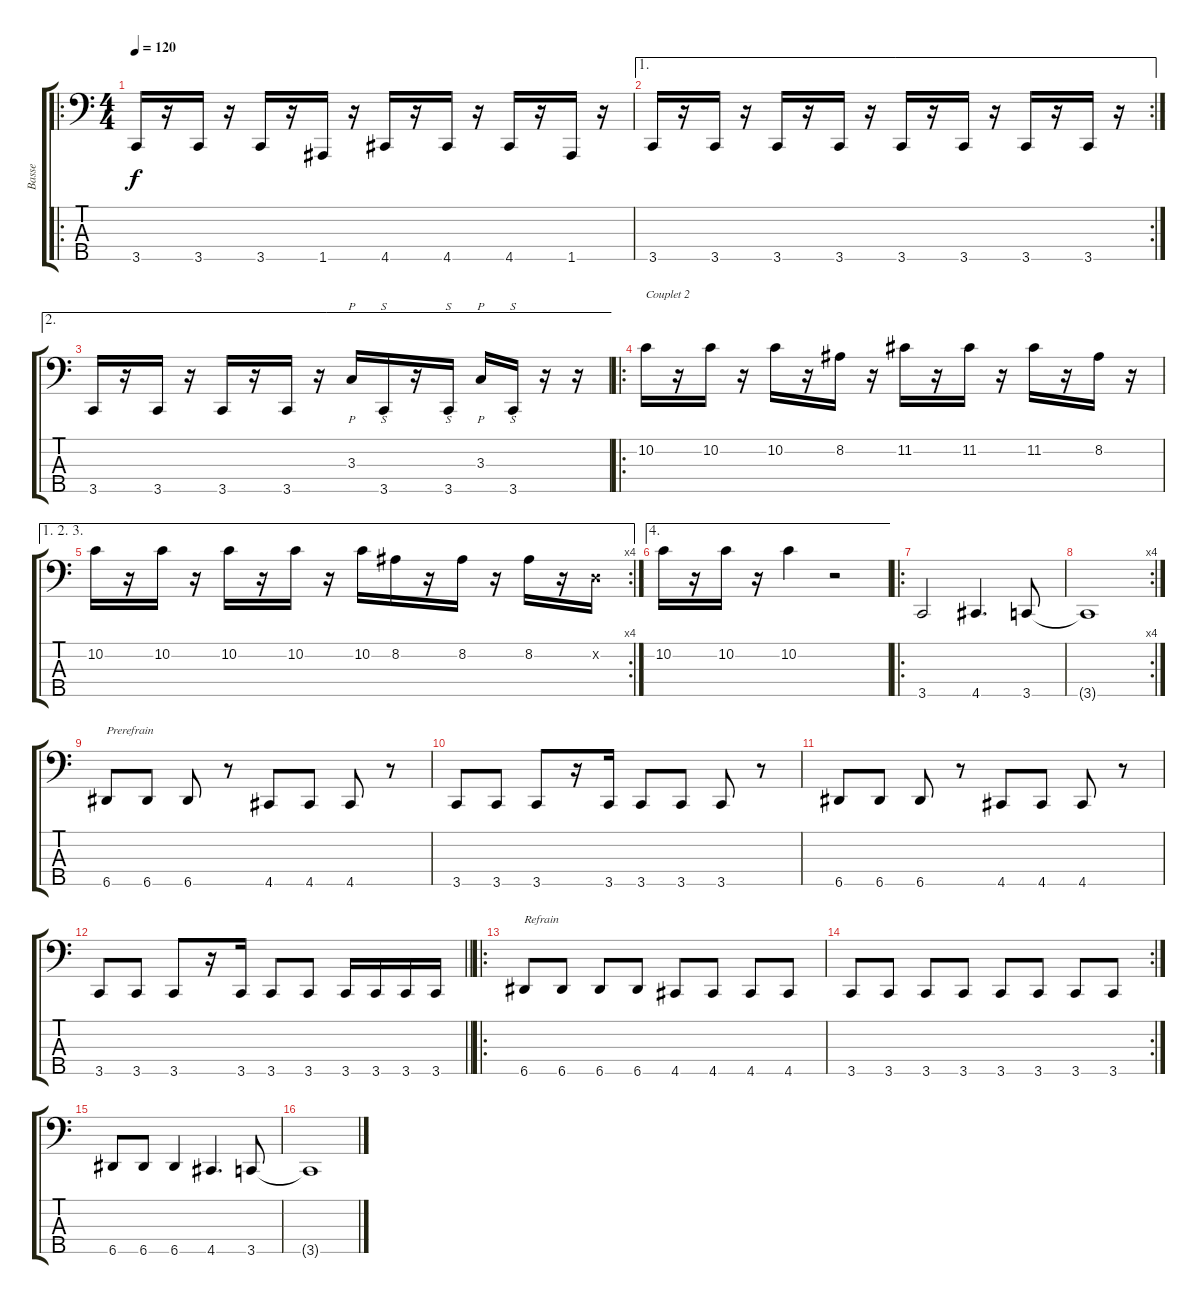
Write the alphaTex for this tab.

\track ("Basse" "Basse") {instrument electricbassfinger}
\staff {score tabs}
\tuning (G2 D2 A1 E1 A0) {hide}
\ro
\ts (4 4)
\tempo 120
\clef f4
\ks c
3.5.16{dy f} r.16 3.5.16 r.16 3.5.16 r.16 1.5.16 r.16 4.5.16 r.16 4.5.16 r.16 4.5.16 r.16 1.5.16 r.16 |
\ae 1
\rc 2
3.5.16 r.16 3.5.16 r.16 3.5.16 r.16 3.5.16 r.16 3.5.16 r.16 3.5.16 r.16 3.5.16 r.16 3.5.16 r.16 |
\ae 2
3.5.16 r.16 3.5.16 r.16 3.5.16 r.16 3.5.16 r.16 3.3.16{p} 3.5.16{s} r.16 3.5.16{s} 3.3.16{p} 3.5.16{s} r.16 r.16 |
\ro
10.2.16{txt "Couplet 2"} r.16 10.2.16 r.16 10.2.16 r.16 8.2.16 r.16 11.2.16 r.16 11.2.16 r.16 11.2.16 r.16 8.2.16 r.16 |
\ae (1 2 3)
\rc 4
10.2.16 r.16 10.2.16 r.16 10.2.16 r.16 10.2.16 r.16 10.2.16 8.2.16 r.16 8.2.16 r.16 8.2.16 r.16 0.2{x}.16 |
\ae 4
10.2.16 r.16 10.2.16 r.16 10.2.4 r.2 |
\ro
3.5.2 4.5.4{d} 3.5.8 |
\rc 4
3.5{t}.1 |
6.5.8{txt "Prerefrain"} 6.5.8 6.5.8 r.8 4.5.8 4.5.8 4.5.8 r.8 |
3.5.8 3.5.8 3.5.8 r.16 3.5.16 3.5.8 3.5.8 3.5.8 r.8 |
6.5.8 6.5.8 6.5.8 r.8 4.5.8 4.5.8 4.5.8 r.8 |
\barLineRight lightlight
3.5.8 3.5.8 3.5.8 r.16 3.5.16 3.5.8 3.5.8 3.5.16 3.5.16 3.5.16 3.5.16 |
\ro
6.5.8{txt "Refrain"} 6.5.8 6.5.8 6.5.8 4.5.8 4.5.8 4.5.8 4.5.8 |
\rc 2
3.5.8 3.5.8 3.5.8 3.5.8 3.5.8 3.5.8 3.5.8 3.5.8 |
6.5.8 6.5.8 6.5.4 4.5.4{d} 3.5.8 |
3.5{t}.1
